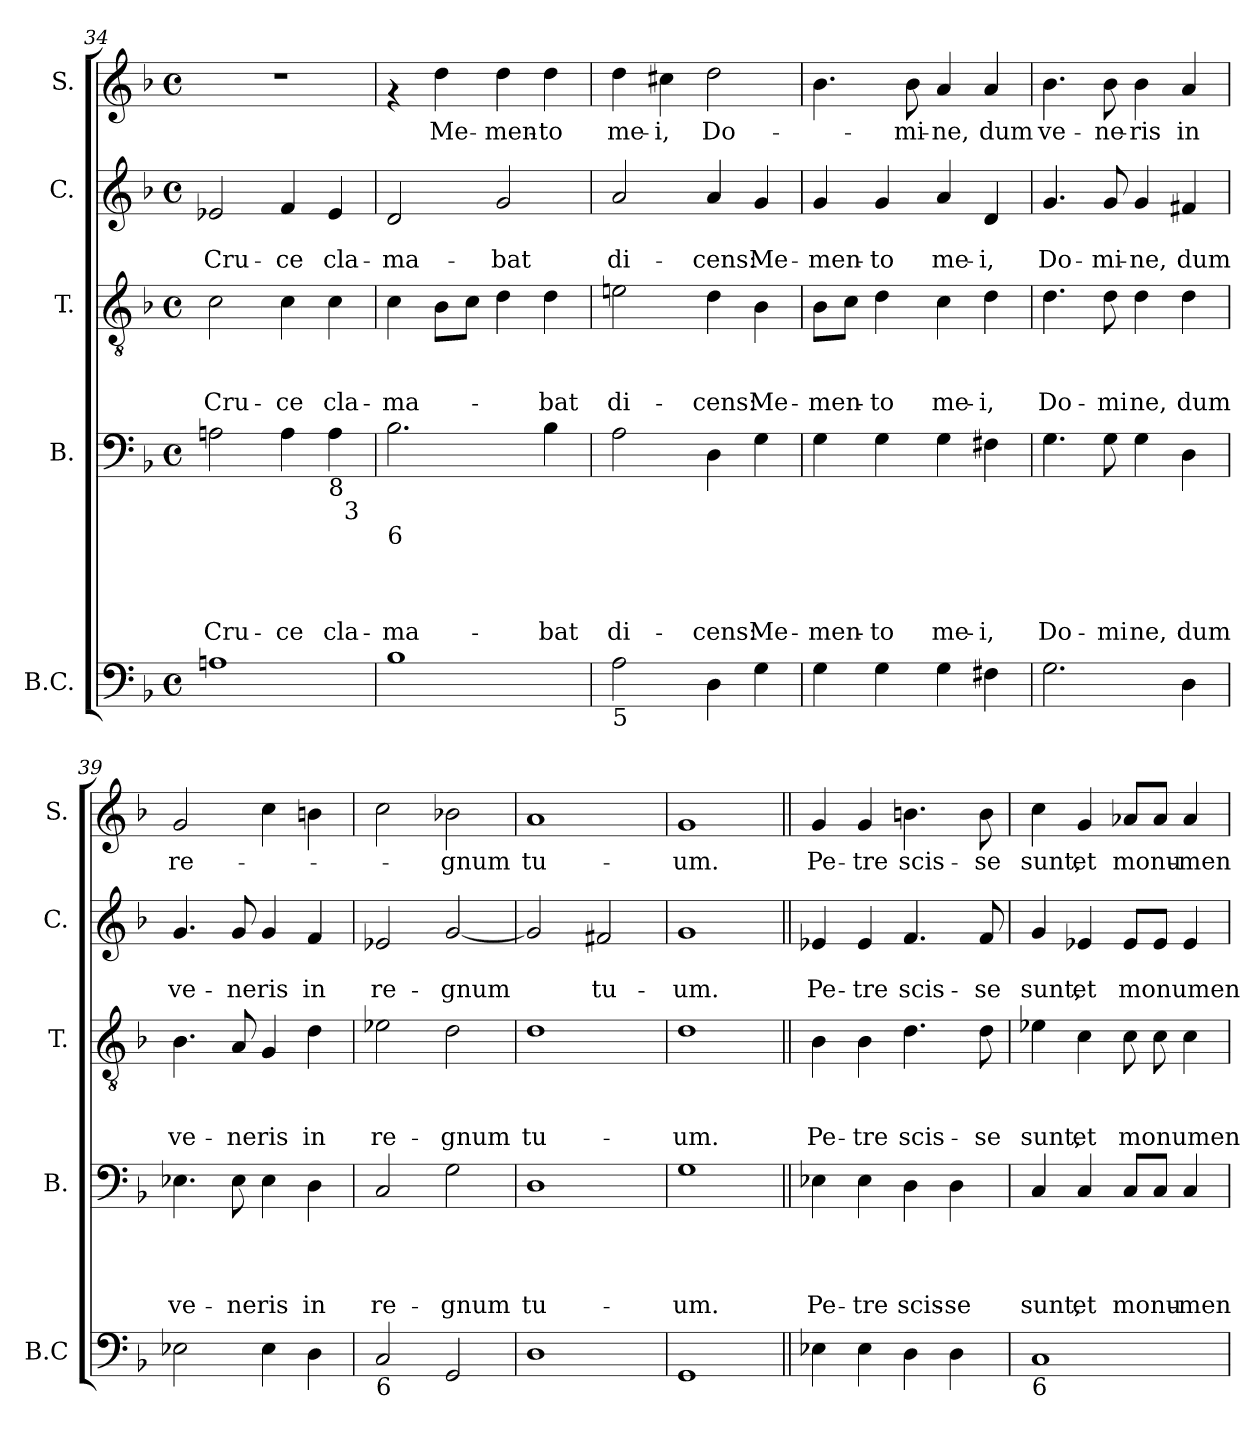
**kern	**kern	**text	**text	**text	**text	**kern	**text	**text	**text	**kern	**text	**text	**kern	**text
*part5	*part4	*part4	*part4	*part4	*part4	*part3	*part3	*part3	*part3	*part2	*part2	*part2	*part1	*part1
*staff5	*staff4	*staff4	*staff4	*staff4	*staff4	*staff3	*staff3	*staff3	*staff3	*staff2	*staff2	*staff2	*staff1	*staff1
*I"B.C.	*I"B.	*	*	*	*	*I"T.	*	*	*	*I"C.	*	*	*I"S.	*
*I'B.C	*I'B.	*	*	*	*	*I'T.	*	*	*	*I'C.	*	*	*I'S.	*
*clefF4	*clefF4	*	*	*	*	*clefGv2	*	*	*	*clefG2	*	*	*clefG2	*
*k[b-]	*k[b-]	*	*	*	*	*k[b-]	*	*	*	*k[b-]	*	*	*k[b-]	*
*F:	*F:	*	*	*	*	*F:	*	*	*	*F:	*	*	*F:	*
*M4/4	*M4/4	*	*	*	*	*M4/4	*	*	*	*M4/4	*	*	*M4/4	*
*met(c)	*met(c)	*	*	*	*	*met(c)	*	*	*	*met(c)	*	*	*met(c)	*
=34	=34	=34	=34	=34	=34	=34	=34	=34	=34	=34	=34	=34	=34	=34
!	!	!	!	!	!LO:LY:b	!	!	!	!LO:LY:b	!	!	!LO:LY:b	!	!
1An	2An\	.	.	.	Cru-	2c\	.	.	Cru-	2e-X/	.	Cru-	1r	.
!	!	!	!	!	!LO:LY:b	!	!	!	!LO:LY:b	!	!	!LO:LY:b	!	!
.	4A\	.	.	.	-ce	4c\	.	.	-ce	4f/	.	-ce	.	.
!	!LO:TX:b:t=8\n        3	!	!	!	!	!	!	!	!	!	!	!	!	!
!	!	!	!	!	!LO:LY:b	!	!	!	!LO:LY:b	!	!	!LO:LY:b	!	!
.	4A\	.	.	.	cla-	4c\	.	.	cla-	4e-/	.	cla-	.	.
=35	=35	=35	=35	=35	=35	=35	=35	=35	=35	=35	=35	=35	=35	=35
!	!LO:TX:b:t=6	!	!	!	!	!	!	!	!	!	!	!	!	!
!	!	!	!	!	!LO:LY:b	!	!	!	!LO:LY:b	!	!	!LO:LY:b	!	!
1B-	2.B-\	.	.	.	-ma-	4c\	.	.	-ma-	2d/	.	-ma-	4rf	.
!	!	!	!	!	!	!	!	!	!	!	!	!	!	!LO:LY:b
.	.	.	.	.	.	8B-\L	.	.	.	.	.	.	4dd\	Me-
.	.	.	.	.	.	8c\J	.	.	.	.	.	.	.	.
!	!	!	!	!	!	!	!	!	!	!	!	!LO:LY:b	!	!LO:LY:b
.	.	.	.	.	.	4d\	.	.	.	2g/	.	-bat	4dd\	-men-
!	!	!	!	!	!LO:LY:b	!	!	!	!LO:LY:b	!	!	!	!	!LO:LY:b
.	4B-\	.	.	.	-bat	4d\	.	.	-bat	.	.	.	4dd\	-to
=36	=36	=36	=36	=36	=36	=36	=36	=36	=36	=36	=36	=36	=36	=36
!LO:TX:b:t=5	!	!	!	!	!	!	!	!	!	!	!	!	!	!
!	!	!	!	!	!LO:LY:b	!	!	!	!LO:LY:b	!	!	!LO:LY:b	!	!LO:LY:b
2A>\	2A\	.	.	.	di-	2en\	.	.	di-	2a/	.	di-	4dd\	me-
!	!	!	!	!	!	!	!	!	!	!	!	!	!	!LO:LY:b
.	.	.	.	.	.	.	.	.	.	.	.	.	4cc#X\	-i,
!	!	!	!	!	!LO:LY:b	!	!	!	!LO:LY:b	!	!	!LO:LY:b	!	!LO:LY:b
4D\	4D\	.	.	.	-cens:	4d\	.	.	-cens:	4a/	.	-cens:	2dd\	Do-
!	!	!	!	!	!LO:LY:b	!	!	!	!LO:LY:b	!	!	!LO:LY:b	!	!
4G\	4G\	.	.	.	Me-	4B-\	.	.	Me-	4g/	.	Me-	.	.
=37	=37	=37	=37	=37	=37	=37	=37	=37	=37	=37	=37	=37	=37	=37
!	!	!	!	!	!LO:LY:b	!	!	!	!LO:LY:b	!	!	!LO:LY:b	!	!
4G\	4G\	.	.	.	-men-	8B-\L	.	.	-men-	4g/	.	-men-	4.b-\	.
.	.	.	.	.	.	8c\J	.	.	.	.	.	.	.	.
!	!	!	!	!	!LO:LY:b	!	!	!	!LO:LY:b	!	!	!LO:LY:b	!	!
4G\	4G\	.	.	.	-to	4d\	.	.	-to	4g/	.	-to	.	.
!	!	!	!	!	!	!	!	!	!	!	!	!	!	!LO:LY:b
.	.	.	.	.	.	.	.	.	.	.	.	.	8b-\	-mi-
!	!	!	!	!	!LO:LY:b	!	!	!	!LO:LY:b	!	!	!LO:LY:b	!	!LO:LY:b
4G>\	4G\	.	.	.	me-	4c\	.	.	me-	4a/	.	me-	4a/	-ne,
!	!	!	!	!	!LO:LY:b	!	!	!	!LO:LY:b	!	!	!LO:LY:b	!	!LO:LY:b
4F#X\	4F#X\	.	.	.	-i,	4d\	.	.	-i,	4d/	.	-i,	4a/	dum
=38	=38	=38	=38	=38	=38	=38	=38	=38	=38	=38	=38	=38	=38	=38
!	!	!	!	!	!LO:LY:b	!	!	!	!LO:LY:b	!	!	!LO:LY:b	!	!LO:LY:b
2.G\	4.G\	.	.	.	Do-	4.d\	.	.	Do-	4.g/	.	Do-	4.b-\	ve-
!	!	!	!	!	!LO:LY:b	!	!	!	!LO:LY:b	!	!	!LO:LY:b	!	!LO:LY:b
.	8G\	.	.	.	-mi	8d\	.	.	-mi	8g/	.	-mi-	8b-\	-ne-
!	!	!	!	!	!LO:LY:b	!	!	!	!LO:LY:b	!	!	!LO:LY:b	!	!LO:LY:b
.	4G\	.	.	.	ne,	4d\	.	.	ne,	4g/	.	-ne,	4b-\	-ris
!	!	!	!	!	!LO:LY:b	!	!	!	!LO:LY:b	!	!	!LO:LY:b	!	!LO:LY:b
4D\	4D\	.	.	.	dum	4d\	.	.	dum	4f#X/	.	dum	4a/	in
!!LO:PB:g=z
=39	=39	=39	=39	=39	=39	=39	=39	=39	=39	=39	=39	=39	=39	=39
!	!	!	!	!	!LO:LY:b	!	!	!	!LO:LY:b	!	!	!LO:LY:b	!	!LO:LY:b
2E-X>\	4.E-X\	.	.	.	ve-	4.B-\	.	.	ve-	4.g/	.	ve-	2g/	re-
!	!	!	!	!	!LO:LY:b	!	!	!	!LO:LY:b	!	!	!LO:LY:b	!	!
.	8E-\	.	.	.	-neris	8A/	.	.	-neris	8g/	.	-neris	.	.
4E-\	4E-\	.	.	.	.	4G/	.	.	.	4g/	.	.	4cc\	.
!	!	!	!	!	!LO:LY:b	!	!	!	!LO:LY:b	!	!	!LO:LY:b	!	!
4D\	4D\	.	.	.	in	4d\	.	.	in	4f/	.	in	4bn\	.
=40	=40	=40	=40	=40	=40	=40	=40	=40	=40	=40	=40	=40	=40	=40
!LO:TX:b:t=6	!	!	!	!	!	!	!	!	!	!	!	!	!	!
!	!	!	!	!	!LO:LY:b	!	!	!	!LO:LY:b	!	!	!LO:LY:b	!	!
2C/	2C/	.	.	.	re-	2e-X\	.	.	re-	2e-X/	.	re-	2cc\	.
!	!	!	!	!	!LO:LY:b	!	!	!	!LO:LY:b	!	!	!LO:LY:b	!	!LO:LY:b
2GG/	2G\	.	.	.	-gnum	2d\	.	.	-gnum	[<2g/	.	-gnum	2b-X\	-gnum
=41	=41	=41	=41	=41	=41	=41	=41	=41	=41	=41	=41	=41	=41	=41
!	!	!	!	!	!LO:LY:b	!	!	!	!LO:LY:b	!	!	!	!	!LO:LY:b
1D>	1D	.	.	.	tu-	1d	.	.	tu-	2g/]	.	.	1a	tu-
!	!	!	!	!	!	!	!	!	!	!	!	!LO:LY:b	!	!
.	.	.	.	.	.	.	.	.	.	2f#X/	.	tu-	.	.
=42	=42	=42	=42	=42	=42	=42	=42	=42	=42	=42	=42	=42	=42	=42
!	!	!	!	!	!LO:LY:b	!	!	!	!LO:LY:b	!	!	!LO:LY:b	!	!LO:LY:b
1GG	1G	.	.	.	-um.	1d	.	.	-um.	1g	.	-um.	1g	-um.
=43||	=43||	=43||	=43||	=43||	=43||	=43||	=43||	=43||	=43||	=43||	=43||	=43||	=43||	=43||
!	!	!	!	!	!LO:LY:b	!	!	!	!LO:LY:b	!	!	!LO:LY:b	!	!LO:LY:b
4E-X>\	4E-X\	.	.	.	Pe-	4B-\	.	.	Pe-	4e-X/	.	Pe-	4g/	Pe-
!	!	!	!	!	!LO:LY:b	!	!	!	!LO:LY:b	!	!	!LO:LY:b	!	!LO:LY:b
4E-\	4E-\	.	.	.	-tre	4B-\	.	.	-tre	4e-/	.	-tre	4g/	-tre
!	!	!	!	!	!LO:LY:b	!	!	!	!LO:LY:b	!	!	!LO:LY:b	!	!LO:LY:b
4D\	4D\	.	.	.	scis-	4.d\	.	.	scis-	4.f/	.	scis-	4.bn\	scis-
!	!	!	!	!	!LO:LY:b	!	!	!	!	!	!	!	!	!
4D\	4D\	.	.	.	-se	.	.	.	.	.	.	.	.	.
!	!	!	!	!	!	!	!	!	!LO:LY:b	!	!	!LO:LY:b	!	!LO:LY:b
.	.	.	.	.	.	8d\	.	.	-se	8f/	.	-se	8b\	-se
=44	=44	=44	=44	=44	=44	=44	=44	=44	=44	=44	=44	=44	=44	=44
!LO:TX:b:t=6	!	!	!	!	!	!	!	!	!	!	!	!	!	!
!	!	!	!	!	!LO:LY:b	!	!	!	!LO:LY:b	!	!	!LO:LY:b	!	!LO:LY:b
1C<	4C/	.	.	.	sunt,	4e-X\	.	.	sunt,	4g/	.	sunt,	4cc\	sunt,
!	!	!	!	!	!LO:LY:b	!	!	!	!LO:LY:b	!	!	!LO:LY:b	!	!LO:LY:b
.	4C/	.	.	.	et	4c\	.	.	et	4e-X/	.	et	4g/	et
!	!	!	!	!	!LO:LY:b	!	!	!	!LO:LY:b	!	!	!LO:LY:b	!	!LO:LY:b
.	8C/L	.	.	.	monu-	8c\	.	.	monumen-	8e-/L	.	monumen-	8a-X/L	monu-
.	8C/J	.	.	.	.	8c\	.	.	.	8e-/J	.	.	8a-/J	.
!	!	!	!	!	!LO:LY:b	!	!	!	!	!	!	!	!	!LO:LY:b
.	4C/	.	.	.	-men-	4c\	.	.	.	4e-/	.	.	4a-/	-men-
=	=	=	=	=	=	=	=	=	=	=	=	=	=	=
*-	*-	*-	*-	*-	*-	*-	*-	*-	*-	*-	*-	*-	*-	*-
